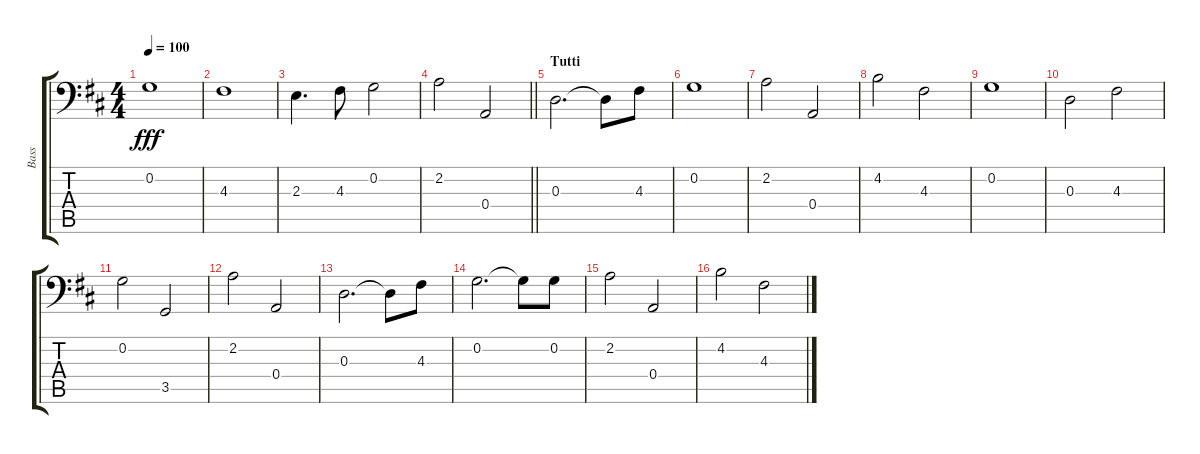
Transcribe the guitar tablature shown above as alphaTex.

\track ("Bass" "Bass") {instrument electricbassfinger}
\staff {score tabs}
\tuning (C3 G2 D2 A1 E1 B0) {hide}
\ts (4 4)
\tempo 100
\clef f4
\ks d
0.2.1{dy fff} |
4.3.1 |
2.3.4{d} 4.3.8 0.2.2 |
\barLineRight lightlight
2.2.2 0.4.2 |
\section ("" "Tutti")
0.3.2{d} 0.3{t}.8 4.3.8 |
0.2.1 |
2.2.2 0.4.2 |
4.2.2 4.3.2 |
0.2.1 |
0.3.2 4.3.2 |
0.2.2 3.5.2 |
2.2.2 0.4.2 |
0.3.2{d} 0.3{t}.8 4.3.8 |
0.2.2{d} 0.2{t}.8 0.2.8 |
2.2.2 0.4.2 |
4.2.2 4.3.2
